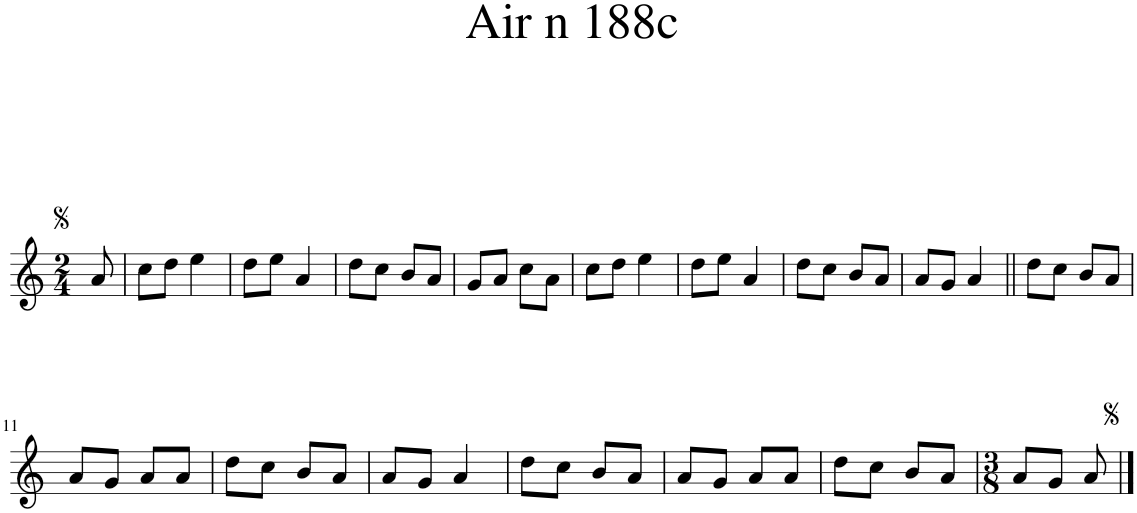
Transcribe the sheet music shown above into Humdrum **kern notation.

**kern
*part1
*staff1
*I"Piano
*I'Pno.
*clefG2
*k[]
*M2/4
=1
8a/
=2
8cc\L
8dd\J
4ee\
=3
8dd\L
8ee\J
4a/
=4
8dd\L
8cc\J
8b/L
8a/J
=5
8g/L
8a/J
8cc\L
8a\J
=6
8cc\L
8dd\J
4ee\
=7
8dd\L
8ee\J
4a/
=8
8dd\L
8cc\J
8b/L
8a/J
=9
8a/L
8g/J
4a/
=10||
8dd\L
8cc\J
8b/L
8a/J
!!LO:LB:g=z
=11
8a/L
8g/J
8a/L
8a/J
=12
8dd\L
8cc\J
8b/L
8a/J
=13
8a/L
8g/J
4a/
=14
8dd\L
8cc\J
8b/L
8a/J
=15
8a/L
8g/J
8a/L
8a/J
=16
8dd\L
8cc\J
8b/L
8a/J
=17
*M3/8
8a/L
8g/J
8a/
==
*-
